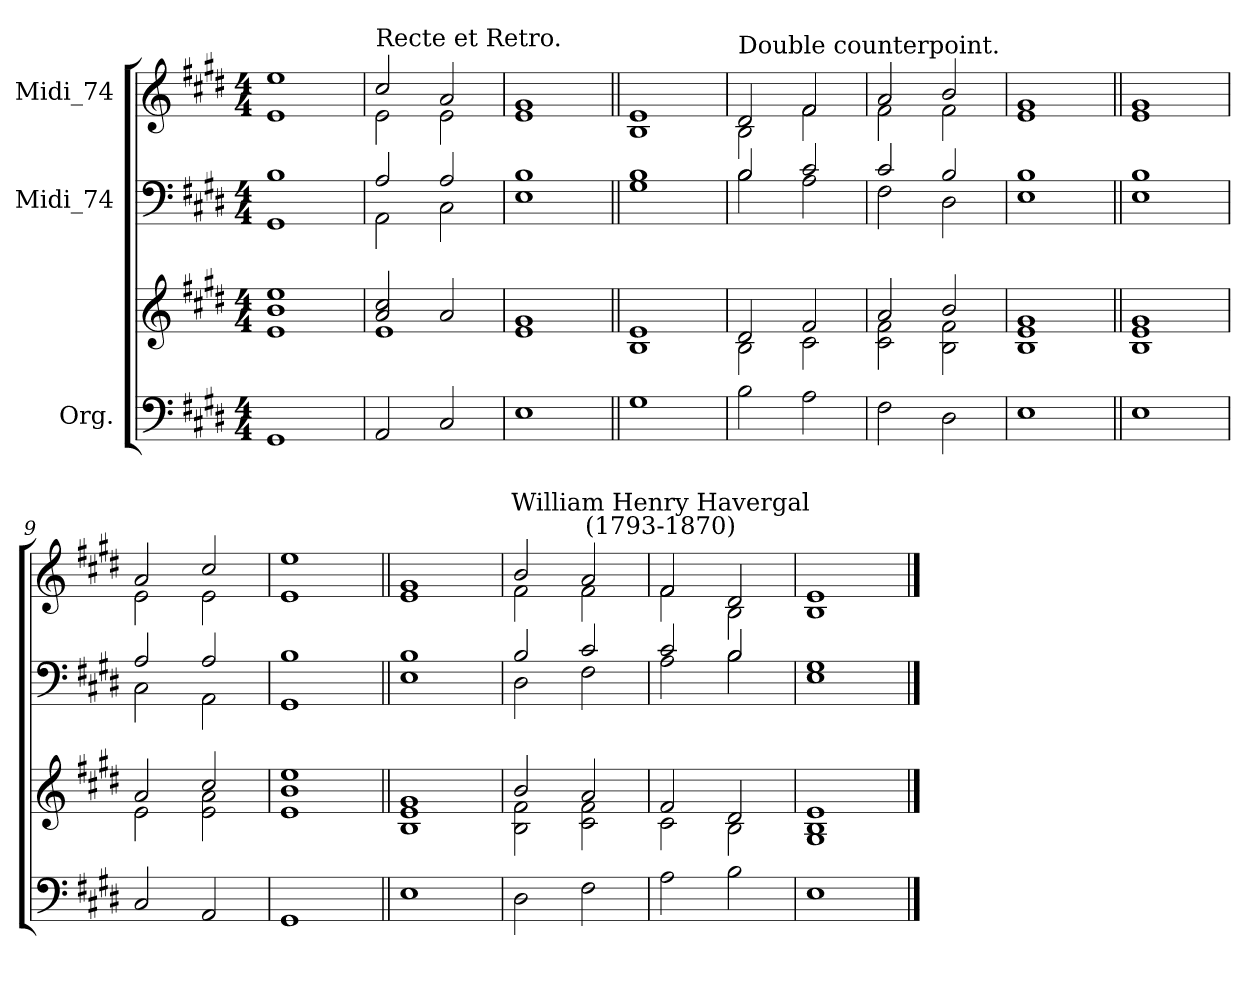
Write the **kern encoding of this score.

**kern	**kern	**kern	**kern
*part3	*part3	*part2	*part1
*staff4	*staff3	*staff2	*staff1
*I"Org.	*	*I"Midi_74	*I"Midi_74
*clefF4	*clefG2	*clefF4	*clefG2
*k[f#c#g#d#]	*k[f#c#g#d#]	*k[f#c#g#d#]	*k[f#c#g#d#]
*E:	*E:	*E:	*E:
*M4/4	*M4/4	*M4/4	*M4/4
=1	=1	=1	=1
*	*^	*^	*^
1GG#	1ee/	1e\ 1b\	1B/	1GG#\	1ee/	1e\
=2	=2	=2	=2	=2	=2	=2
!	!	!	!	!	!LO:TX:a:t=Recte et Retro.	!
2AA	2a/ 2cc#/	1e\	2A/	2AA\	2cc#/	2e\
2C#	2a/	.	2A/	2C#\	2a/	2e\
=3	=3	=3	=3	=3	=3	=3
1E	1g#/	1e\	1B/	1E\	1g#/	1e\
=4||	=4||	=4||	=4||	=4||	=4||	=4||
1G#	1e/	1B\	1B/	1G#\	1e/	1B\
=5	=5	=5	=5	=5	=5	=5
!	!	!	!	!	!LO:TX:a:t=Double counterpoint.	!
2B	2d#/	2B\	2B/	2B\	2d#/	2B\
2A	2f#/	2c#\	2c#/	2A\	2f#/	2f#\
=6	=6	=6	=6	=6	=6	=6
2F#	2a/	2c#\ 2f#\	2c#/	2F#\	2a/	2f#\
2D#	2b/	2B\ 2f#\	2B/	2D#\	2b/	2f#\
=7	=7	=7	=7	=7	=7	=7
1E	1g#/	1B\ 1e\	1B/	1E\	1g#/	1e\
=8||	=8||	=8||	=8||	=8||	=8||	=8||
1E	1g#/	1B\ 1e\	1B/	1E\	1g#/	1e\
=9	=9	=9	=9	=9	=9	=9
2C#	2a/	2e\	2A/	2C#\	2a/	2e\
2AA	2cc#/	2e\ 2a\	2A/	2AA\	2cc#/	2e\
=10	=10	=10	=10	=10	=10	=10
1GG#	1ee/	1e\ 1b\	1B/	1GG#\	1ee/	1e\
=11||	=11||	=11||	=11||	=11||	=11||	=11||
1E	1g#/	1B\ 1e\	1B/	1E\	1g#/	1e\
=12	=12	=12	=12	=12	=12	=12
2D#	2b/	2B\ 2f#\	2B/	2D#\	2b/	2f#\
2F#	2a/	2c#\ 2f#\	2c#/	2F#\	2a/	2f#\
=13	=13	=13	=13	=13	=13	=13
!	!	!	!	!	!LO:TX:a:cj:t=William Henry Havergal\n(1793-1870)	!
2A	2f#/	2c#\	2c#/	2A\	2f#/	2f#\
2B	2d#/	2B\	2B/	2B\	2d#/	2B\
=14	=14	=14	=14	=14	=14	=14
1E	1e/	1G#\ 1B\	1G#/	1E\	1e/	1B\
*	*v	*v	*	*	*v	*v
*	*	*v	*v	*
==	==	==	==
*-	*-	*-	*-
